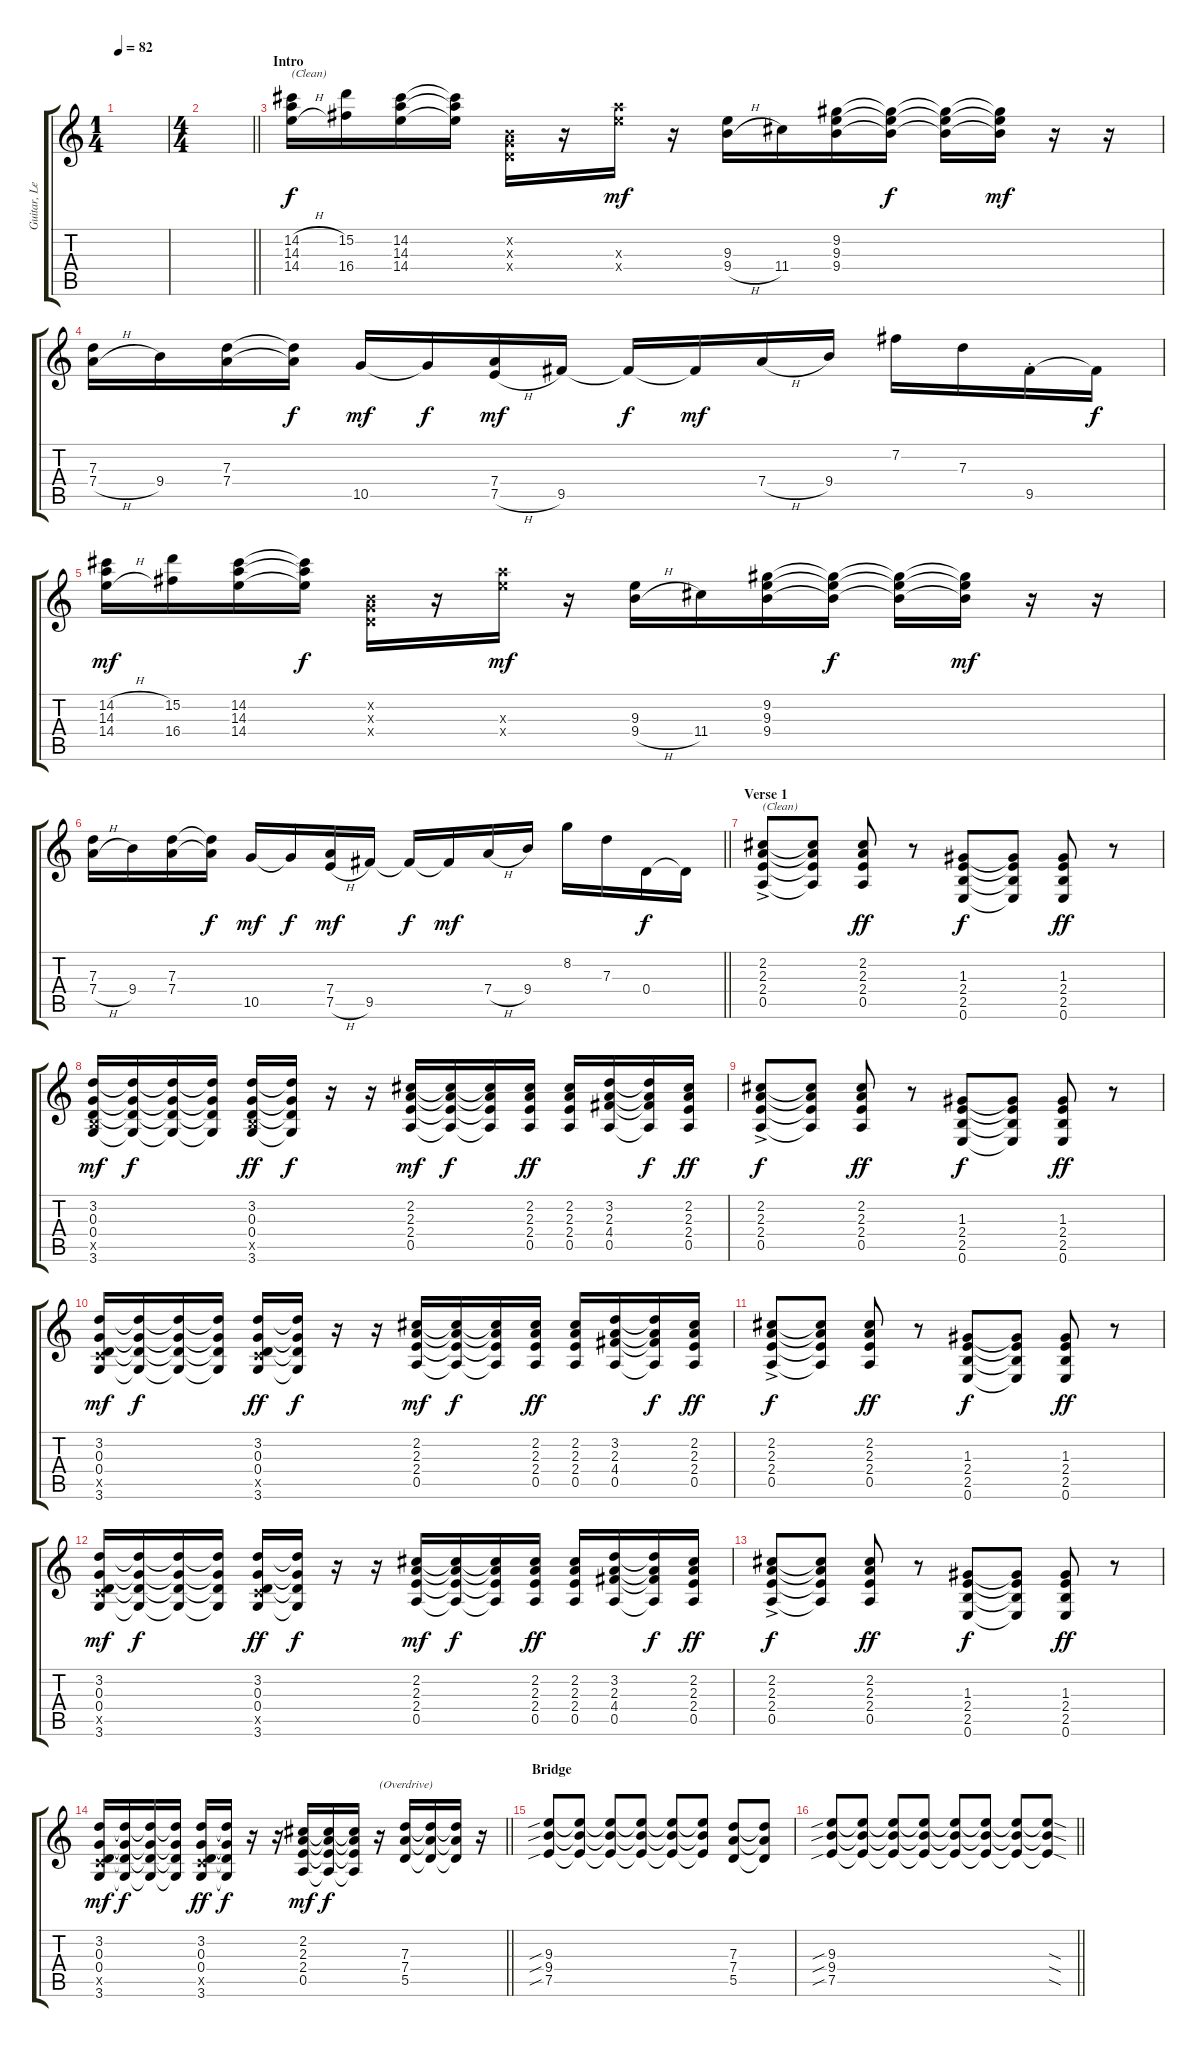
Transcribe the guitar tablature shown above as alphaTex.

\track ("Guitar, Lead" "Guitar, Le") {instrument electricguitarclean}
\staff {score tabs}
\tuning (E4 B3 G3 D3 A2 E2) {hide}
\ts (1 4)
\tempo 82
\clef g2
\ks c
|
\ts (4 4)
\barLineRight lightlight
|
\section ("" "Intro")
(14.2{h} 14.3 14.4{h}).16{txt "(Clean)"} (15.2 16.4).16 (14.2 14.3 14.4).16 (14.2{t} 14.3{t} 14.4{t}).16{dy f} (0.2{x} 0.3{x} 0.4{x}).16 r.16 (14.3{x} 14.4{x}).16{dy mf} r.16 (9.3 9.4{h}).16 11.4.16 (9.2 9.3 9.4).16 (9.2{t} 9.3{t} 9.4{t}).16{dy f} (9.2{t} 9.3{t} 9.4{t}).16 (9.2{t} 9.3{t} 9.4{t}).16{dy mf} r.16 r.16 |
(7.3 7.4{h}).16 9.4.16 (7.3 7.4).16 (7.3{t} 7.4{t}).16{dy f} 10.5.16{dy mf} 10.5{t}.16{dy f} (7.4 7.5{h}).16{dy mf} 9.5.16 9.5{t}.16{dy f} 9.5{t}.16{dy mf} 7.4{h}.16 9.4.16 7.2.16 7.3.16 9.5{st}.16 9.5{t}.16{dy f} |
(14.2{h} 14.3 14.4{h}).16{dy mf} (15.2 16.4).16 (14.2 14.3 14.4).16 (14.2{t} 14.3{t} 14.4{t}).16{dy f} (0.2{x} 0.3{x} 0.4{x}).16 r.16 (14.3{x} 14.4{x}).16{dy mf} r.16 (9.3 9.4{h}).16 11.4.16 (9.2 9.3 9.4).16 (9.2{t} 9.3{t} 9.4{t}).16{dy f} (9.2{t} 9.3{t} 9.4{t}).16 (9.2{t} 9.3{t} 9.4{t}).16{dy mf} r.16 r.16 |
\barLineRight lightlight
(7.3 7.4{h}).16 9.4.16 (7.3 7.4).16 (7.3{t} 7.4{t}).16{dy f} 10.5.16{dy mf} 10.5{t}.16{dy f} (7.4 7.5{h}).16{dy mf} 9.5.16 9.5{t}.16{dy f} 9.5{t}.16{dy mf} 7.4{h}.16 9.4.16 8.2.16 7.3.16 0.4.16{dy f} 0.4{t}.16 |
\section ("" "Verse 1")
(2.2{ac} 2.3{ac} 2.4{ac} 0.5{ac}).8{txt "(Clean)"} (2.2{t} 2.3{t} 2.4{t} 0.5{t}).8 (2.2 2.3 2.4 0.5).8{dy ff} r.8 (1.3 2.4 2.5 0.6).8{dy f} (1.3{t} 2.4{t} 2.5{t} 0.6{t}).8 (1.3 2.4 2.5 0.6).8{dy ff} r.8 |
(3.2 0.3 0.4 2.5{x} 3.6).16{dy mf} (3.2{t} 0.3{t} 0.4{t} 3.6{t}).16{dy f} (3.2{t} 0.3{t} 0.4{t} 3.6{t}).16 (3.2{t} 0.3{t} 0.4{t} 3.6{t}).16 (3.2 0.3 0.4 2.5{x} 3.6).16{dy ff} (3.2{t} 0.3{t} 0.4{t} 3.6{t}).16{dy f} r.16 r.16 (2.2 2.3 2.4 0.5).16{dy mf} (2.2{t} 2.3{t} 2.4{t} 0.5{t}).16{dy f} (2.2{t} 2.3{t} 2.4{t} 0.5{t}).16 (2.2 2.3 2.4 0.5).16{dy ff} (2.2 2.3 2.4 0.5).16 (3.2 2.3 4.4 0.5).16 (3.2{t} 2.3{t} 4.4{t} 0.5{t}).16{dy f} (2.2 2.3 2.4 0.5).16{dy ff} |
(2.2{ac} 2.3{ac} 2.4{ac} 0.5{ac}).8{dy f} (2.2{t} 2.3{t} 2.4{t} 0.5{t}).8 (2.2 2.3 2.4 0.5).8{dy ff} r.8 (1.3 2.4 2.5 0.6).8{dy f} (1.3{t} 2.4{t} 2.5{t} 0.6{t}).8 (1.3 2.4 2.5 0.6).8{dy ff} r.8 |
(3.2 0.3 0.4 3.5{x} 3.6).16{dy mf} (3.2{t} 0.3{t} 0.4{t} 3.6{t}).16{dy f} (3.2{t} 0.3{t} 0.4{t} 3.6{t}).16 (3.2{t} 0.3{t} 0.4{t} 3.6{t}).16 (3.2 0.3 0.4 3.5{x} 3.6).16{dy ff} (3.2{t} 0.3{t} 0.4{t} 3.6{t}).16{dy f} r.16 r.16 (2.2 2.3 2.4 0.5).16{dy mf} (2.2{t} 2.3{t} 2.4{t} 0.5{t}).16{dy f} (2.2{t} 2.3{t} 2.4{t} 0.5{t}).16 (2.2 2.3 2.4 0.5).16{dy ff} (2.2 2.3 2.4 0.5).16 (3.2 2.3 4.4 0.5).16 (3.2{t} 2.3{t} 4.4{t} 0.5{t}).16{dy f} (2.2 2.3 2.4 0.5).16{dy ff} |
(2.2{ac} 2.3{ac} 2.4{ac} 0.5{ac}).8{dy f} (2.2{t} 2.3{t} 2.4{t} 0.5{t}).8 (2.2 2.3 2.4 0.5).8{dy ff} r.8 (1.3 2.4 2.5 0.6).8{dy f} (1.3{t} 2.4{t} 2.5{t} 0.6{t}).8 (1.3 2.4 2.5 0.6).8{dy ff} r.8 |
(3.2 0.3 0.4 3.5{x} 3.6).16{dy mf} (3.2{t} 0.3{t} 0.4{t} 3.6{t}).16{dy f} (3.2{t} 0.3{t} 0.4{t} 3.6{t}).16 (3.2{t} 0.3{t} 0.4{t} 3.6{t}).16 (3.2 0.3 0.4 3.5{x} 3.6).16{dy ff} (3.2{t} 0.3{t} 0.4{t} 3.6{t}).16{dy f} r.16 r.16 (2.2 2.3 2.4 0.5).16{dy mf} (2.2{t} 2.3{t} 2.4{t} 0.5{t}).16{dy f} (2.2{t} 2.3{t} 2.4{t} 0.5{t}).16 (2.2 2.3 2.4 0.5).16{dy ff} (2.2 2.3 2.4 0.5).16 (3.2 2.3 4.4 0.5).16 (3.2{t} 2.3{t} 4.4{t} 0.5{t}).16{dy f} (2.2 2.3 2.4 0.5).16{dy ff} |
(2.2{ac} 2.3{ac} 2.4{ac} 0.5{ac}).8{dy f} (2.2{t} 2.3{t} 2.4{t} 0.5{t}).8 (2.2 2.3 2.4 0.5).8{dy ff} r.8 (1.3 2.4 2.5 0.6).8{dy f} (1.3{t} 2.4{t} 2.5{t} 0.6{t}).8 (1.3 2.4 2.5 0.6).8{dy ff} r.8 |
\barLineRight lightlight
(3.2 0.3 0.4 3.5{x} 3.6).16{dy mf} (3.2{t} 0.3{t} 0.4{t} 3.6{t}).16{dy f} (3.2{t} 0.3{t} 0.4{t} 3.6{t}).16 (3.2{t} 0.3{t} 0.4{t} 3.6{t}).16 (3.2 0.3 0.4 3.5{x} 3.6).16{dy ff} (3.2{t} 0.3{t} 0.4{t} 3.6{t}).16{dy f} r.16 r.16 (2.2 2.3 2.4 0.5).16{dy mf} (2.2{t} 2.3{t} 2.4{t} 0.5{t}).16{dy f} (2.2{t} 2.3{t} 2.4{t} 0.5{t}).16 r.16{txt "(Overdrive)" instrument overdrivenguitar} (7.3 7.4 5.5).16 (7.3{t} 7.4{t} 5.5{t}).16 (7.3{t} 7.4{t} 5.5{t}).16 r.16 |
\section ("" "Bridge")
(9.3{sib} 9.4{sib} 7.5{sib}).8 (9.3{t} 9.4{t} 7.5{t}).8 (9.3{t} 9.4{t} 7.5{t}).8 (9.3{t} 9.4{t} 7.5{t}).8 (9.3{t} 9.4{t} 7.5{t}).8 (9.3{t} 9.4{t} 7.5{t}).8 (7.3 7.4 5.5).8 (7.3{t} 7.4{t} 5.5{t}).8 |
\barLineRight lightlight
(9.3{sib} 9.4{sib} 7.5{sib}).8 (9.3{t} 9.4{t} 7.5{t}).8 (9.3{t} 9.4{t} 7.5{t}).8 (9.3{t} 9.4{t} 7.5{t}).8 (9.3{t} 9.4{t} 7.5{t}).8 (9.3{t} 9.4{t} 7.5{t}).8 (9.3{t} 9.4{t} 7.5{t}).8 (9.3{sod t} 9.4{sod t} 7.5{sod t}).8
